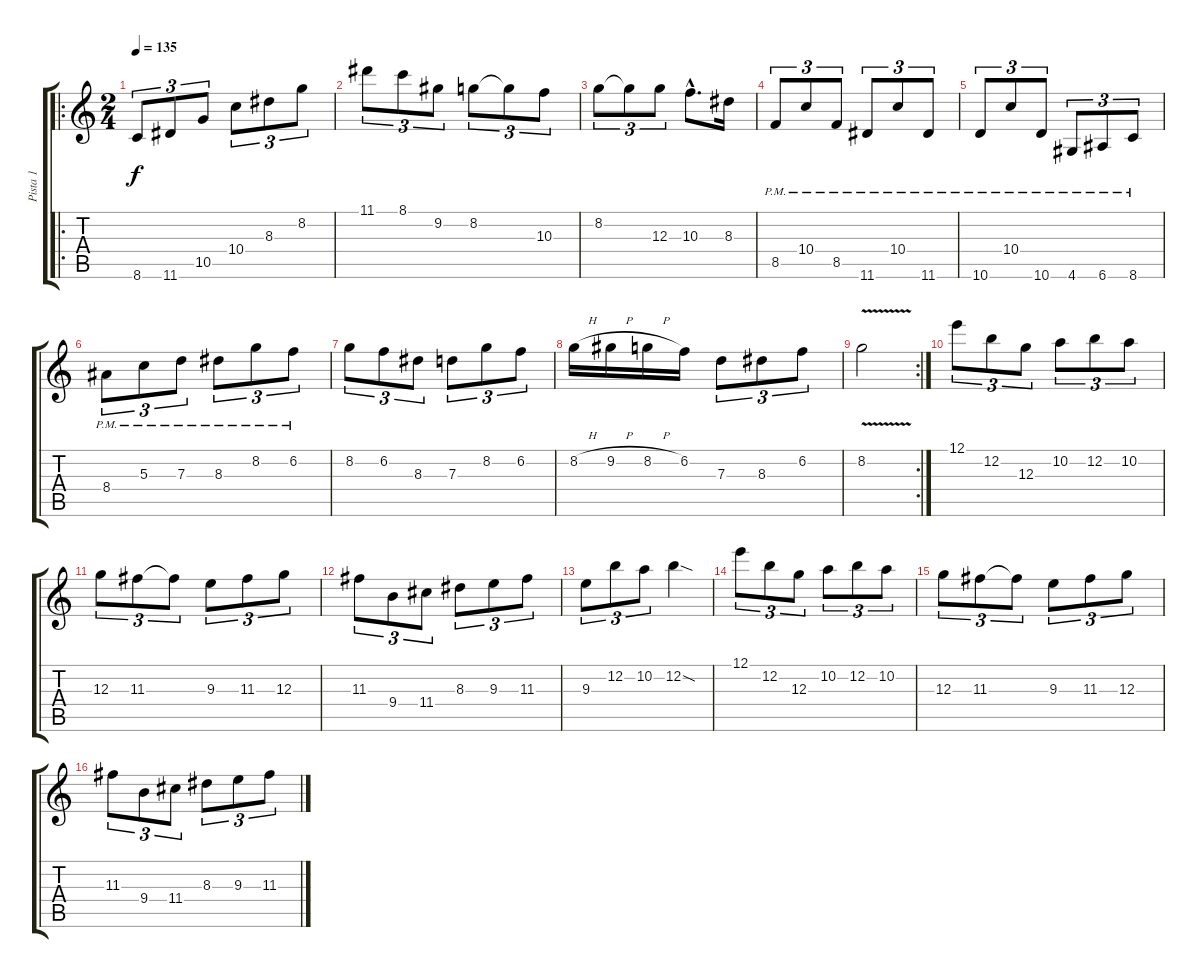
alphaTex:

\track ("Pista 1" "Pista 1") {instrument distortionguitar}
\staff {score tabs}
\tuning (E4 B3 G3 D3 A2 E2) {hide}
\ro
\ts (2 4)
\tempo 135
\clef g2
\ks c
8.6.8{tu (3 2) dy f} 11.6.8{tu (3 2)} 10.5.8{tu (3 2)} 10.4.8{tu (3 2)} 8.3.8{tu (3 2)} 8.2.8{tu (3 2)} |
11.1.8{tu (3 2)} 8.1.8{tu (3 2)} 9.2.8{tu (3 2)} 8.2.8{tu (3 2)} 8.2{t}.8{tu (3 2)} 10.3.8{tu (3 2)} |
8.2.8{tu (3 2)} 8.2{t}.8{tu (3 2)} 12.3.8{tu (3 2)} 10.3{hac}.8{d} 8.3.16 |
8.5{pm}.8{tu (3 2)} 10.4{pm}.8{tu (3 2)} 8.5{pm}.8{tu (3 2)} 11.6{pm}.8{tu (3 2)} 10.4{pm}.8{tu (3 2)} 11.6{pm}.8{tu (3 2)} |
10.6{pm}.8{tu (3 2)} 10.4{pm}.8{tu (3 2)} 10.6{pm}.8{tu (3 2)} 4.6{pm}.8{tu (3 2)} 6.6{pm}.8{tu (3 2)} 8.6{pm}.8{tu (3 2)} |
8.4{pm}.8{tu (3 2)} 5.3{pm}.8{tu (3 2)} 7.3{pm}.8{tu (3 2)} 8.3{pm}.8{tu (3 2)} 8.2{pm}.8{tu (3 2)} 6.2{pm}.8{tu (3 2)} |
8.2.8{tu (3 2)} 6.2.8{tu (3 2)} 8.3.8{tu (3 2)} 7.3.8{tu (3 2)} 8.2.8{tu (3 2)} 6.2.8{tu (3 2)} |
8.2{h}.16 9.2{h}.16 8.2{h}.16 6.2.16 7.3.8{tu (3 2)} 8.3.8{tu (3 2)} 6.2.8{tu (3 2)} |
\rc 2
8.2{v}.2 |
12.1.8{tu (3 2)} 12.2.8{tu (3 2)} 12.3.8{tu (3 2)} 10.2.8{tu (3 2)} 12.2.8{tu (3 2)} 10.2.8{tu (3 2)} |
12.3.8{tu (3 2)} 11.3.8{tu (3 2)} 11.3{t}.8{tu (3 2)} 9.3.8{tu (3 2)} 11.3.8{tu (3 2)} 12.3.8{tu (3 2)} |
11.3.8{tu (3 2)} 9.4.8{tu (3 2)} 11.4.8{tu (3 2)} 8.3.8{tu (3 2)} 9.3.8{tu (3 2)} 11.3.8{tu (3 2)} |
9.3.8{tu (3 2)} 12.2.8{tu (3 2)} 10.2.8{tu (3 2)} 12.2{sod}.4 |
12.1.8{tu (3 2)} 12.2.8{tu (3 2)} 12.3.8{tu (3 2)} 10.2.8{tu (3 2)} 12.2.8{tu (3 2)} 10.2.8{tu (3 2)} |
12.3.8{tu (3 2)} 11.3.8{tu (3 2)} 11.3{t}.8{tu (3 2)} 9.3.8{tu (3 2)} 11.3.8{tu (3 2)} 12.3.8{tu (3 2)} |
11.3.8{tu (3 2)} 9.4.8{tu (3 2)} 11.4.8{tu (3 2)} 8.3.8{tu (3 2)} 9.3.8{tu (3 2)} 11.3.8{tu (3 2)}
